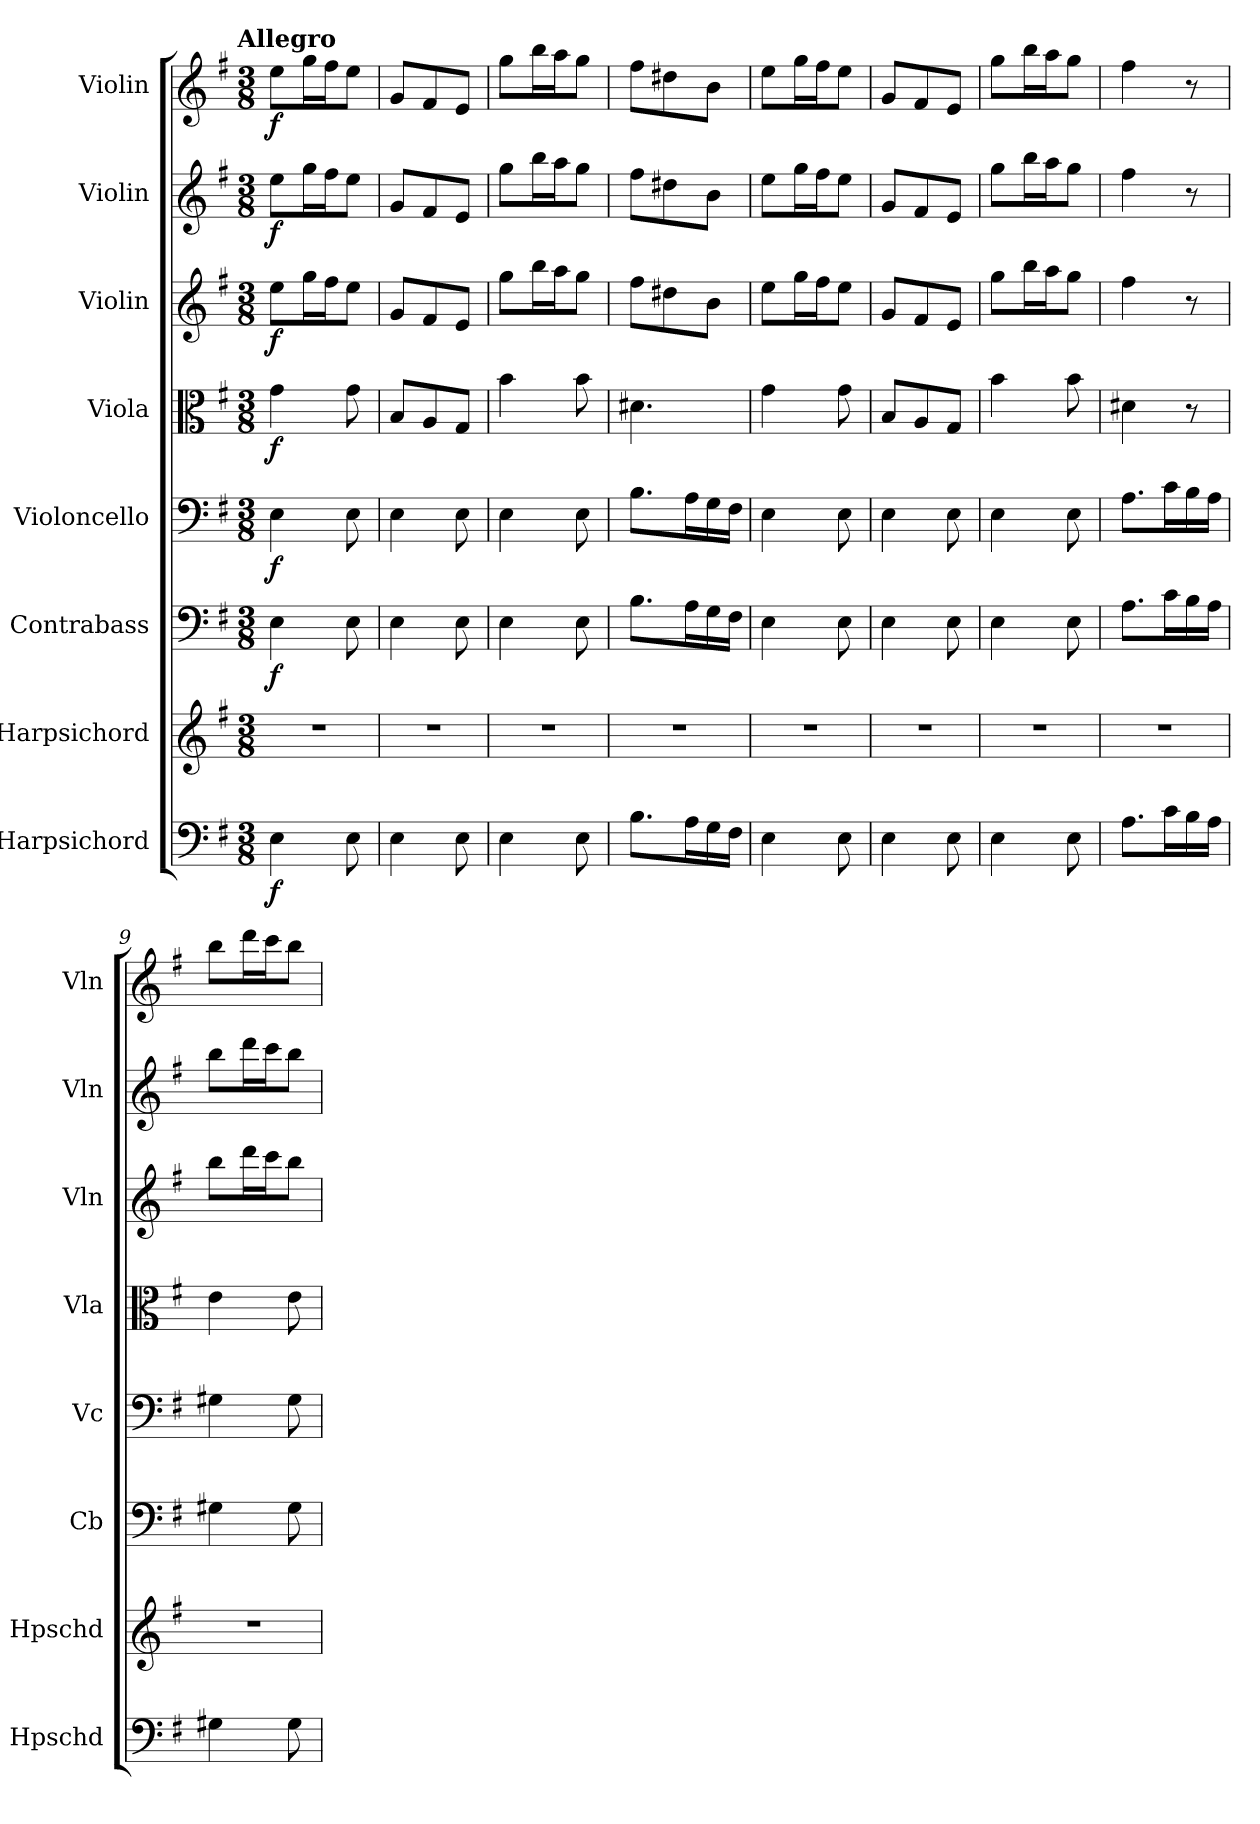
**kern	**dynam	**kern	**kern	**dynam	**kern	**dynam	**kern	**dynam	**kern	**dynam	**kern	**dynam	**kern	**dynam
*part8	*part8	*part7	*part6	*part6	*part5	*part5	*part4	*part4	*part3	*part3	*part2	*part2	*part1	*part1
*staff8	*staff8	*staff7	*staff6	*staff6	*staff5	*staff5	*staff4	*staff4	*staff3	*staff3	*staff2	*staff2	*staff1	*staff1
*I"Harpsichord	*	*I"Harpsichord	*I"Contrabass	*	*I"Violoncello	*	*I"Viola	*	*I"Violin	*	*I"Violin	*	*I"Violin	*
*I'Hpschd	*	*I'Hpschd	*I'Cb	*	*I'Vc	*	*I'Vla	*	*I'Vln	*	*I'Vln	*	*I'Vln	*
*clefF4	*	*clefG2	*clefF4	*	*clefF4	*	*clefC3	*	*clefG2	*	*clefG2	*	*clefG2	*
*k[f#]	*	*k[f#]	*k[f#]	*	*k[f#]	*	*k[f#]	*	*k[f#]	*	*k[f#]	*	*k[f#]	*
!!LO:TX:omd:t=Allegro
*M3/8	*	*M3/8	*M3/8	*	*M3/8	*	*M3/8	*	*M3/8	*	*M3/8	*	*M3/8	*
*MM120	*	*MM120	*MM120	*	*MM120	*	*MM120	*	*MM120	*	*MM120	*	*MM120	*
=1	=1	=1	=1	=1	=1	=1	=1	=1	=1	=1	=1	=1	=1	=1
4E\	f	4.r	4E\	f	4E\	f	4g\	f	8ee\L	f	8ee\L	f	8ee\L	f
.	.	.	.	.	.	.	.	.	16gg\L	.	16gg\L	.	16gg\L	.
.	.	.	.	.	.	.	.	.	16ff#\J	.	16ff#\J	.	16ff#\J	.
8E\	.	.	8E\	.	8E\	.	8g\	.	8ee\J	.	8ee\J	.	8ee\J	.
=2	=2	=2	=2	=2	=2	=2	=2	=2	=2	=2	=2	=2	=2	=2
4E\	.	4.r	4E\	.	4E\	.	8B/L	.	8g/L	.	8g/L	.	8g/L	.
.	.	.	.	.	.	.	8A/	.	8f#/	.	8f#/	.	8f#/	.
8E\	.	.	8E\	.	8E\	.	8G/J	.	8e/J	.	8e/J	.	8e/J	.
=3	=3	=3	=3	=3	=3	=3	=3	=3	=3	=3	=3	=3	=3	=3
4E\	.	4.r	4E\	.	4E\	.	4b\	.	8gg\L	.	8gg\L	.	8gg\L	.
.	.	.	.	.	.	.	.	.	16bb\L	.	16bb\L	.	16bb\L	.
.	.	.	.	.	.	.	.	.	16aa\J	.	16aa\J	.	16aa\J	.
8E\	.	.	8E\	.	8E\	.	8b\	.	8gg\J	.	8gg\J	.	8gg\J	.
=4	=4	=4	=4	=4	=4	=4	=4	=4	=4	=4	=4	=4	=4	=4
8.B\L	.	4.r	8.B\L	.	8.B\L	.	4.d#X\	.	8ff#\L	.	8ff#\L	.	8ff#\L	.
.	.	.	.	.	.	.	.	.	8dd#X\	.	8dd#X\	.	8dd#X\	.
16A\L	.	.	16A\L	.	16A\L	.	.	.	.	.	.	.	.	.
16G\	.	.	16G\	.	16G\	.	.	.	8b\J	.	8b\J	.	8b\J	.
16F#\JJ	.	.	16F#\JJ	.	16F#\JJ	.	.	.	.	.	.	.	.	.
=5	=5	=5	=5	=5	=5	=5	=5	=5	=5	=5	=5	=5	=5	=5
4E\	.	4.r	4E\	.	4E\	.	4g\	.	8ee\L	.	8ee\L	.	8ee\L	.
.	.	.	.	.	.	.	.	.	16gg\L	.	16gg\L	.	16gg\L	.
.	.	.	.	.	.	.	.	.	16ff#\J	.	16ff#\J	.	16ff#\J	.
8E\	.	.	8E\	.	8E\	.	8g\	.	8ee\J	.	8ee\J	.	8ee\J	.
=6	=6	=6	=6	=6	=6	=6	=6	=6	=6	=6	=6	=6	=6	=6
4E\	.	4.r	4E\	.	4E\	.	8B/L	.	8g/L	.	8g/L	.	8g/L	.
.	.	.	.	.	.	.	8A/	.	8f#/	.	8f#/	.	8f#/	.
8E\	.	.	8E\	.	8E\	.	8G/J	.	8e/J	.	8e/J	.	8e/J	.
=7	=7	=7	=7	=7	=7	=7	=7	=7	=7	=7	=7	=7	=7	=7
4E\	.	4.r	4E\	.	4E\	.	4b\	.	8gg\L	.	8gg\L	.	8gg\L	.
.	.	.	.	.	.	.	.	.	16bb\L	.	16bb\L	.	16bb\L	.
.	.	.	.	.	.	.	.	.	16aa\J	.	16aa\J	.	16aa\J	.
8E\	.	.	8E\	.	8E\	.	8b\	.	8gg\J	.	8gg\J	.	8gg\J	.
=8	=8	=8	=8	=8	=8	=8	=8	=8	=8	=8	=8	=8	=8	=8
8.A\L	.	4.r	8.A\L	.	8.A\L	.	4d#X\	.	4ff#\	.	4ff#\	.	4ff#\	.
16c\L	.	.	16c\L	.	16c\L	.	.	.	.	.	.	.	.	.
16B\	.	.	16B\	.	16B\	.	8r	.	8r	.	8r	.	8r	.
16A\JJ	.	.	16A\JJ	.	16A\JJ	.	.	.	.	.	.	.	.	.
=9	=9	=9	=9	=9	=9	=9	=9	=9	=9	=9	=9	=9	=9	=9
4G#X\	.	4.r	4G#X\	.	4G#X\	.	4e\	.	8bb\L	.	8bb\L	.	8bb\L	.
.	.	.	.	.	.	.	.	.	16ddd\L	.	16ddd\L	.	16ddd\L	.
.	.	.	.	.	.	.	.	.	16ccc\J	.	16ccc\J	.	16ccc\J	.
8G#\	.	.	8G#\	.	8G#\	.	8e\	.	8bb\J	.	8bb\J	.	8bb\J	.
=	=	=	=	=	=	=	=	=	=	=	=	=	=	=
*-	*-	*-	*-	*-	*-	*-	*-	*-	*-	*-	*-	*-	*-	*-
